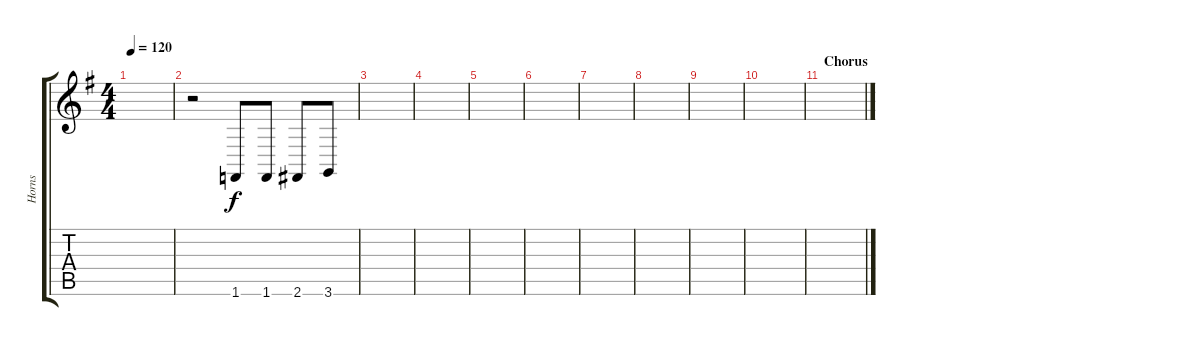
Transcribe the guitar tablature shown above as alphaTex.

\track ("Horns" "Horns") {instrument altosax}
\staff {score tabs}
\tuning (E4 B3 G3 D3 A2 E2) {hide}
\ts (4 4)
\tempo 120
\clef g2
\ks g
|
r.2 1.6.8 1.6.8 2.6.8 3.6.8 |
|
|
|
|
|
|
|
|
\section ("" "Chorus")
